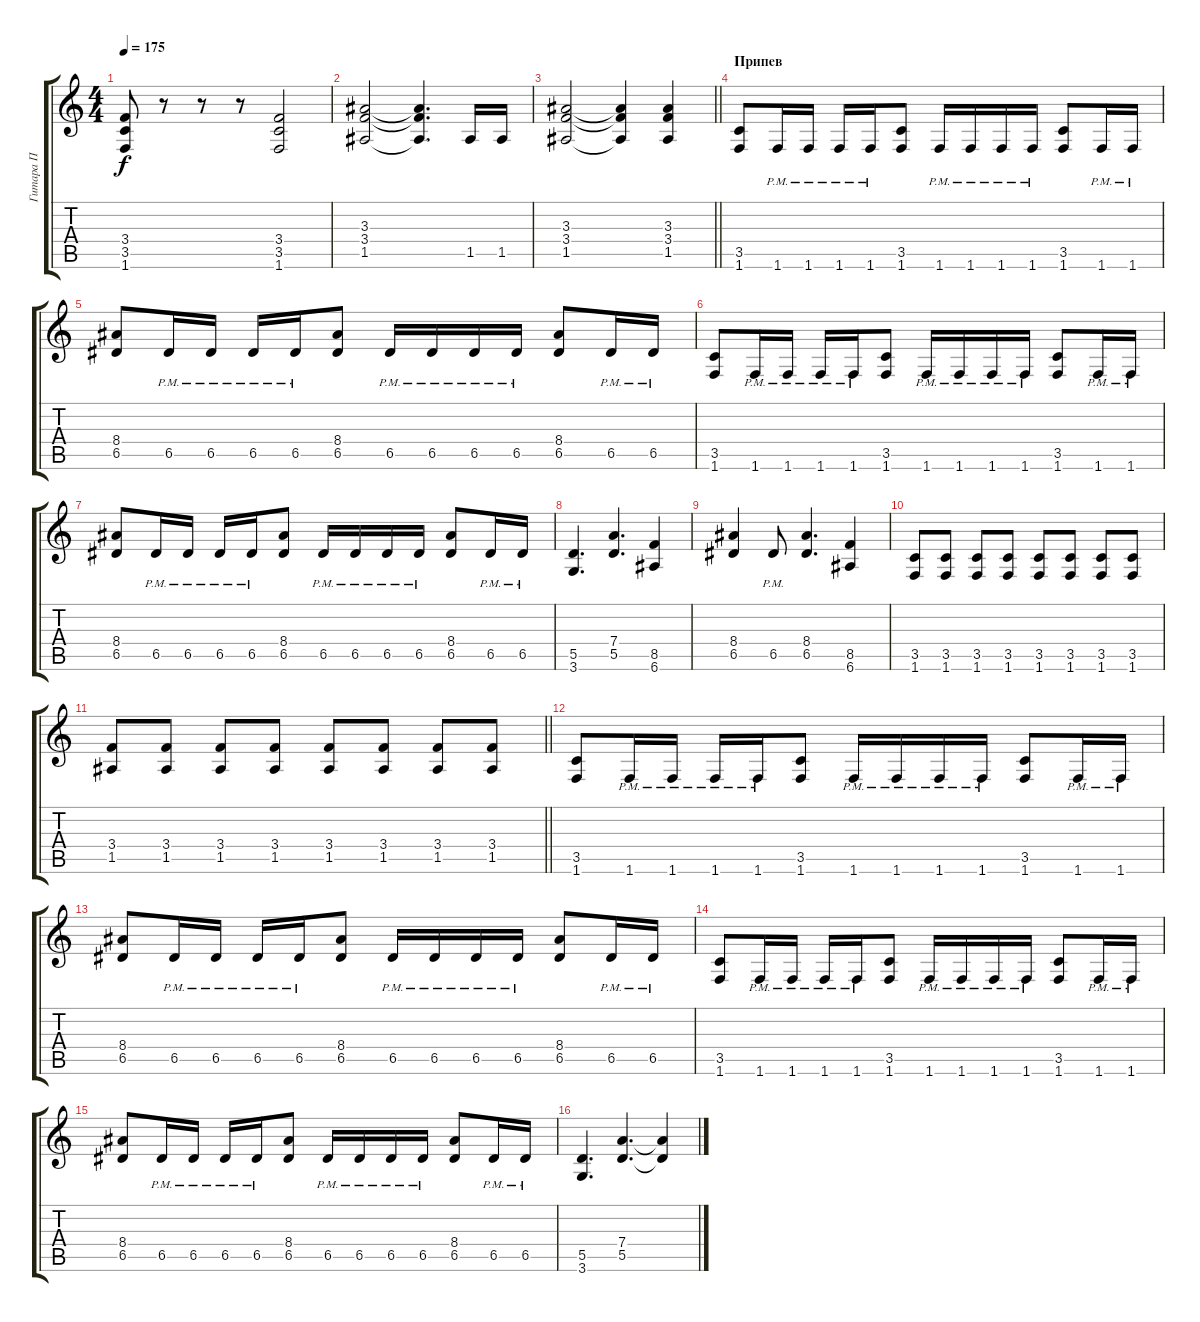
\track ("Гитара П" "Гитара П") {instrument overdrivenguitar}
\staff {score tabs}
\tuning (E4 B3 G3 D3 A2 E2) {hide}
\ts (4 4)
\tempo 175
\clef g2
\ks c
(3.4 3.5 1.6).8{dy f} r.8 r.8 r.8 (3.4 3.5 1.6).2 |
(3.3 3.4 1.5).2 (3.3{t} 3.4{t} 1.5{t}).4{d} 1.5.16 1.5.16 |
\barLineRight lightlight
(3.3 3.4 1.5).2 (3.3{t} 3.4{t} 1.5{t}).4 (3.3 3.4 1.5).4 |
\section ("" "Припев")
(3.5 1.6).8 1.6{pm}.16 1.6{pm}.16 1.6{pm}.16 1.6{pm}.16 (3.5 1.6).8 1.6{pm}.16 1.6{pm}.16 1.6{pm}.16 1.6{pm}.16 (3.5 1.6).8 1.6{pm}.16 1.6{pm}.16 |
(8.4 6.5).8 6.5{pm}.16 6.5{pm}.16 6.5{pm}.16 6.5{pm}.16 (8.4 6.5).8 6.5{pm}.16 6.5{pm}.16 6.5{pm}.16 6.5{pm}.16 (8.4 6.5).8 6.5{pm}.16 6.5{pm}.16 |
(3.5 1.6).8 1.6{pm}.16 1.6{pm}.16 1.6{pm}.16 1.6{pm}.16 (3.5 1.6).8 1.6{pm}.16 1.6{pm}.16 1.6{pm}.16 1.6{pm}.16 (3.5 1.6).8 1.6{pm}.16 1.6{pm}.16 |
(8.4 6.5).8 6.5{pm}.16 6.5{pm}.16 6.5{pm}.16 6.5{pm}.16 (8.4 6.5).8 6.5{pm}.16 6.5{pm}.16 6.5{pm}.16 6.5{pm}.16 (8.4 6.5).8 6.5{pm}.16 6.5{pm}.16 |
(5.5 3.6).4{d} (7.4 5.5).4{d} (8.5 6.6).4 |
(8.4 6.5).4 6.5{pm}.8 (8.4 6.5).4{d} (8.5 6.6).4 |
(3.5 1.6).8 (3.5 1.6).8 (3.5 1.6).8 (3.5 1.6).8 (3.5 1.6).8 (3.5 1.6).8 (3.5 1.6).8 (3.5 1.6).8 |
\barLineRight lightlight
(3.4 1.5).8 (3.4 1.5).8 (3.4 1.5).8 (3.4 1.5).8 (3.4 1.5).8 (3.4 1.5).8 (3.4 1.5).8 (3.4 1.5).8 |
\section ("" " ")
(3.5 1.6).8 1.6{pm}.16 1.6{pm}.16 1.6{pm}.16 1.6{pm}.16 (3.5 1.6).8 1.6{pm}.16 1.6{pm}.16 1.6{pm}.16 1.6{pm}.16 (3.5 1.6).8 1.6{pm}.16 1.6{pm}.16 |
(8.4 6.5).8 6.5{pm}.16 6.5{pm}.16 6.5{pm}.16 6.5{pm}.16 (8.4 6.5).8 6.5{pm}.16 6.5{pm}.16 6.5{pm}.16 6.5{pm}.16 (8.4 6.5).8 6.5{pm}.16 6.5{pm}.16 |
(3.5 1.6).8 1.6{pm}.16 1.6{pm}.16 1.6{pm}.16 1.6{pm}.16 (3.5 1.6).8 1.6{pm}.16 1.6{pm}.16 1.6{pm}.16 1.6{pm}.16 (3.5 1.6).8 1.6{pm}.16 1.6{pm}.16 |
(8.4 6.5).8 6.5{pm}.16 6.5{pm}.16 6.5{pm}.16 6.5{pm}.16 (8.4 6.5).8 6.5{pm}.16 6.5{pm}.16 6.5{pm}.16 6.5{pm}.16 (8.4 6.5).8 6.5{pm}.16 6.5{pm}.16 |
(5.5 3.6).4{d} (7.4 5.5).4{d} (7.4{t} 5.5{t}).4
